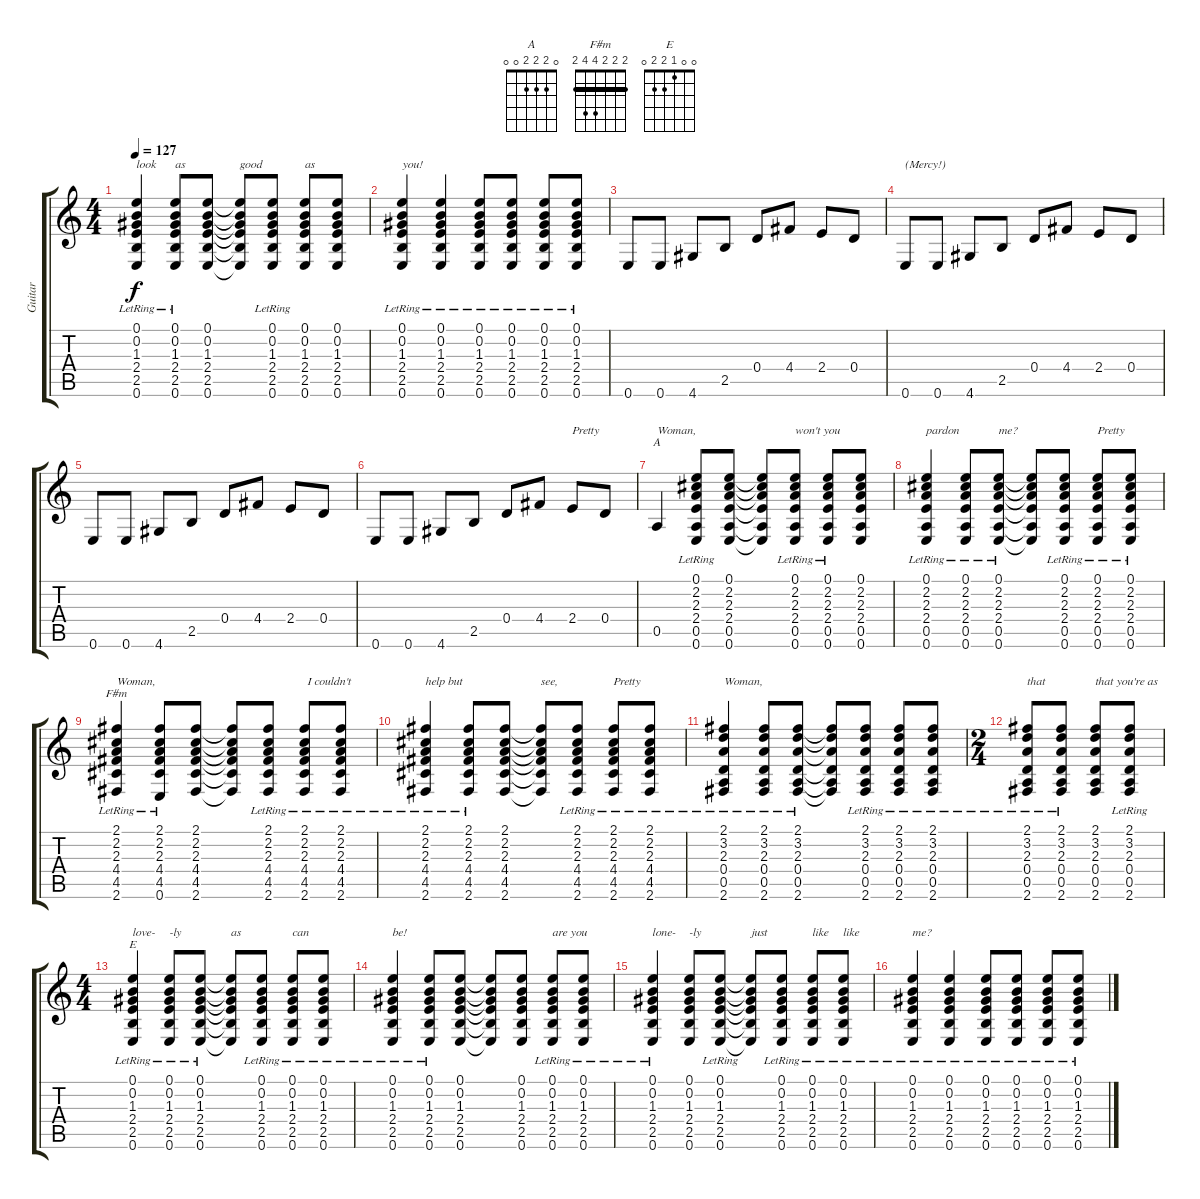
\track ("Guitar" "Guitar") {instrument electricguitarclean}
\staff {score tabs}
\tuning (E4 B3 G3 D3 A2 E2) {hide}
\chord ("A" 0 2 2 2 0 0)
\chord ("F#m" 2 2 2 4 4 2) {barre 2}
\chord ("E" 0 0 1 2 2 0)
\ts (4 4)
\tempo 127
\clef g2
\ks c
(0.1{lr} 0.2 1.3 2.4 2.5 0.6).4{txt "look" dy f} (0.1{lr} 0.2 1.3 2.4 2.5 0.6).8{txt "as"} (0.1 0.2 1.3 2.4 2.5 0.6).8 (0.1{t} 0.2{t} 1.3{t} 2.4{t} 2.5{t} 0.6{t}).8{txt "good"} (0.1{lr} 0.2 1.3 2.4 2.5 0.6).8 (0.1 0.2 1.3 2.4 2.5 0.6).8{txt "as"} (0.1 0.2 1.3 2.4 2.5 0.6).8 |
(0.1{lr} 0.2 1.3 2.4 2.5 0.6).4{txt "you!"} (0.1{lr} 0.2 1.3 2.4 2.5 0.6).4 (0.1{lr} 0.2 1.3 2.4 2.5 0.6).8 (0.1{lr} 0.2 1.3 2.4 2.5 0.6).8 (0.1{lr} 0.2 1.3 2.4 2.5 0.6).8 (0.1{lr} 0.2 1.3 2.4 2.5 0.6).8 |
0.6.8 0.6.8 4.6.8 2.5.8 0.4.8 4.4.8 2.4.8 0.4.8 |
0.6.8{txt "(Mercy!)"} 0.6.8 4.6.8 2.5.8 0.4.8 4.4.8 2.4.8 0.4.8 |
0.6.8 0.6.8 4.6.8 2.5.8 0.4.8 4.4.8 2.4.8 0.4.8 |
0.6.8 0.6.8 4.6.8 2.5.8 0.4.8 4.4.8 2.4.8{txt "Pretty"} 0.4.8 |
0.5.4{ch "A" txt "Woman,"} (0.1{lr} 2.2 2.3 2.4 0.5 0.6).8 (0.1 2.2 2.3 2.4 0.5 0.6).8 (0.1{t} 2.2{t} 2.3{t} 2.4{t} 0.5{t} 0.6{t}).8 (0.1{lr} 2.2 2.3 2.4 0.5 0.6).8{txt "won't you"} (0.1{lr} 2.2 2.3 2.4 0.5 0.6).8 (0.1 2.2 2.3 2.4 0.5 0.6).8 |
(0.1{lr} 2.2 2.3 2.4 0.5 0.6).4{txt "pardon"} (0.1{lr} 2.2 2.3 2.4 0.5 0.6).8 (0.1{lr} 2.2 2.3 2.4 0.5 0.6).8{txt "me?"} (0.1{t} 2.2{t} 2.3{t} 2.4{t} 0.5{t} 0.6{t}).8 (0.1{lr} 2.2 2.3 2.4 0.5 0.6).8 (0.1{lr} 2.2 2.3 2.4 0.5 0.6).8{txt "Pretty"} (0.1{lr} 2.2 2.3 2.4 0.5 0.6).8 |
(2.1{lr} 2.2 2.3 4.4 4.5 2.6).4{ch "F#m" txt "Woman,"} (2.1{lr} 2.2 2.3 4.4 4.5 0.6).8 (2.1 2.2 2.3 4.4 4.5 2.6).8 (2.1{t} 2.2{t} 2.3{t} 4.4{t} 4.5{t} 2.6{t}).8 (2.1{lr} 2.2 2.3 4.4 4.5 2.6).8 (2.1{lr} 2.2 2.3 4.4 4.5 2.6).8{txt " I couldn't"} (2.1{lr} 2.2 2.3 4.4 4.5 2.6).8 |
(2.1{lr} 2.2 2.3 4.4 4.5 2.6).4{txt "help but"} (2.1{lr} 2.2 2.3 4.4 4.5 2.6).8 (2.1 2.2 2.3 4.4 4.5 2.6).8 (2.1{t} 2.2{t} 2.3{t} 4.4{t} 4.5{t} 2.6{t}).8{txt "see,"} (2.1{lr} 2.2 2.3 4.4 4.5 2.6).8 (2.1{lr} 2.2 2.3 4.4 4.5 2.6).8{txt "Pretty"} (2.1{lr} 2.2 2.3 4.4 4.5 2.6).8 |
(2.1{lr} 3.2 2.3 0.4 0.5 2.6).4{txt "Woman,"} (2.1{lr} 3.2 2.3 0.4 0.5 2.6).8 (2.1{lr} 3.2 2.3 0.4 0.5 2.6).8 (2.1{t} 3.2{t} 2.3{t} 0.4{t} 0.5{t} 2.6{t}).8 (2.1{lr} 3.2 2.3 0.4 0.5 2.6).8 (2.1{lr} 3.2 2.3 0.4 0.5 2.6).8 (2.1{lr} 3.2 2.3 0.4 0.5 2.6).8 |
\ts (2 4)
(2.1{lr} 3.2 2.3 0.4 0.5 2.6).8{txt "that"} (2.1{lr} 3.2 2.3 0.4 0.5 2.6).8 (2.1 3.2 2.3 0.4 0.5 2.6).8{txt "that you're as"} (2.1{lr} 3.2 2.3 0.4 0.5 2.6).8 |
\ts (4 4)
(0.1{lr} 0.2 1.3 2.4 2.5 0.6).4{ch "E" txt "love-"} (0.1{lr} 0.2 1.3 2.4 2.5 0.6).8{txt "-ly"} (0.1{lr} 0.2 1.3 2.4 2.5 0.6).8 (0.1{t} 0.2{t} 1.3{t} 2.4{t} 2.5{t} 0.6{t}).8{txt "as"} (0.1{lr} 0.2 1.3 2.4 2.5 0.6).8 (0.1{lr} 0.2 1.3 2.4 2.5 0.6).8{txt "can"} (0.1{lr} 0.2 1.3 2.4 2.5 0.6).8 |
(0.1{lr} 0.2 1.3 2.4 2.5 0.6).4{txt "be!"} (0.1{lr} 0.2 1.3 2.4 2.5 0.6).8 (0.1 0.2 1.3 2.4 2.5 0.6).8 (0.1{t} 0.2{t} 1.3{t} 2.4{t} 2.5{t} 0.6{t}).8 (0.1 0.2 1.3 2.4 2.5 0.6).8 (0.1{lr} 0.2 1.3 2.4 2.5 0.6).8{txt "are you"} (0.1{lr} 0.2 1.3 2.4 2.5 0.6).8 |
(0.1{lr} 0.2 1.3 2.4 2.5 0.6).4{txt "lone-"} (0.1 0.2 1.3 2.4 2.5 0.6).8{txt "-ly"} (0.1{lr} 0.2 1.3 2.4 2.5 0.6).8 (0.1{t} 0.2{t} 1.3{t} 2.4{t} 2.5{t} 0.6{t}).8{txt "just"} (0.1{lr} 0.2 1.3 2.4 2.5 0.6).8 (0.1{lr} 0.2 1.3 2.4 2.5 0.6).8{txt "like"} (0.1{lr} 0.2 1.3 2.4 2.5 0.6).8{txt "like"} |
(0.1{lr} 0.2 1.3 2.4 2.5 0.6).4{txt "me?"} (0.1{lr} 0.2 1.3 2.4 2.5 0.6).4 (0.1{lr} 0.2 1.3 2.4 2.5 0.6).8 (0.1{lr} 0.2 1.3 2.4 2.5 0.6).8 (0.1{lr} 0.2 1.3 2.4 2.5 0.6).8 (0.1{lr} 0.2 1.3 2.4 2.5 0.6).8
